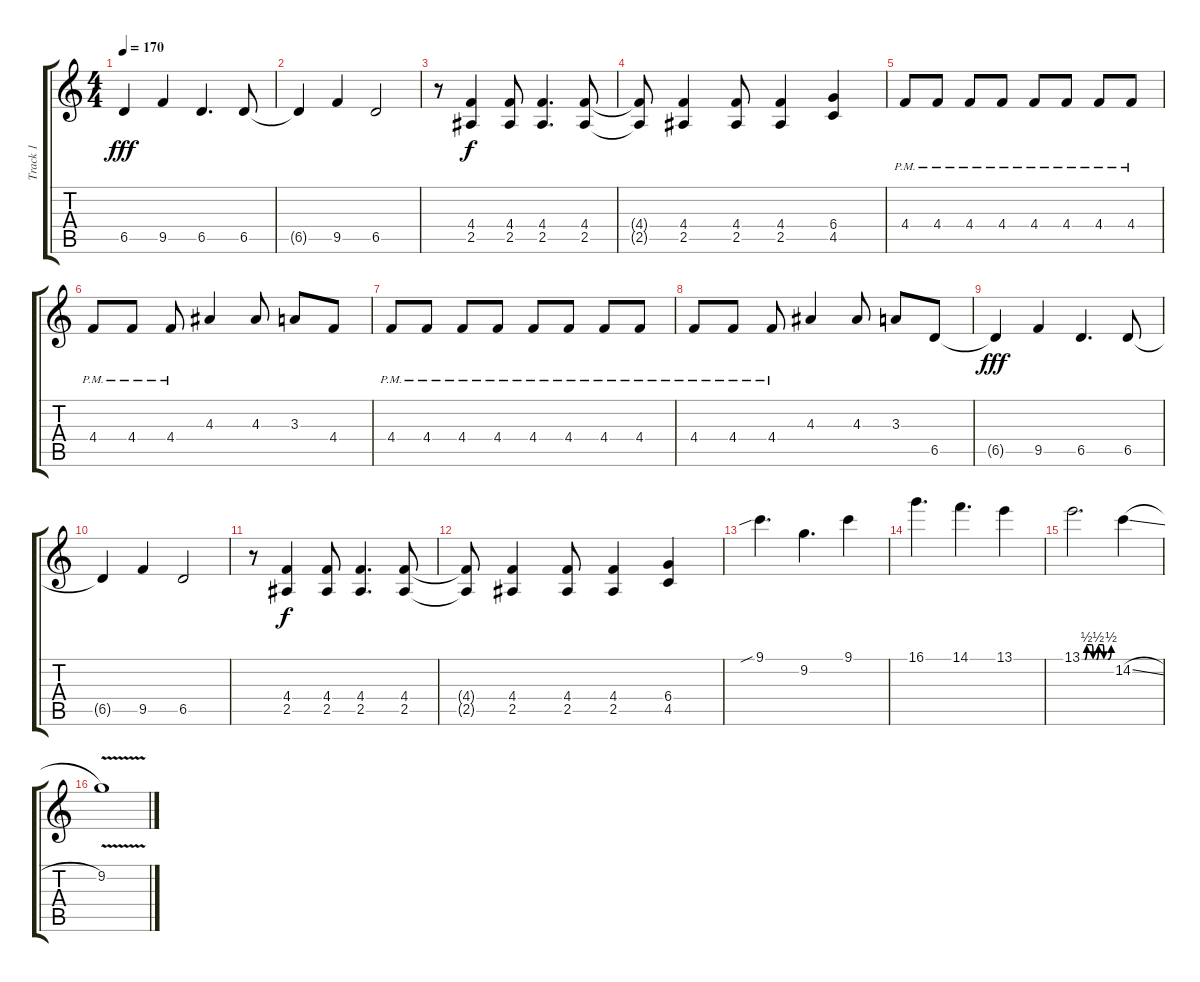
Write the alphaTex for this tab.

\track ("Track 1" "Track 1") {instrument distortionguitar}
\staff {score tabs}
\tuning (Eb4 Bb3 Gb3 Db3 Ab2 Eb2) {hide}
\ts (4 4)
\tempo 170
\clef g2
\ks c
6.5{t}.4{dy fff} 9.5.4 6.5.4{d} 6.5.8 |
6.5{t}.4 9.5.4 6.5.2 |
r.8 (4.4 2.5).4{dy f} (4.4 2.5).8 (4.4 2.5).4{d} (4.4 2.5).8 |
(4.4{t} 2.5{t}).8 (4.4 2.5).4 (4.4 2.5).8 (4.4 2.5).4 (6.4 4.5).4 |
4.4{pm}.8 4.4{pm}.8 4.4{pm}.8 4.4{pm}.8 4.4{pm}.8 4.4{pm}.8 4.4{pm}.8 4.4{pm}.8 |
4.4{pm}.8 4.4{pm}.8 4.4{pm}.8 4.3.4 4.3.8 3.3.8 4.4.8 |
4.4{pm}.8 4.4{pm}.8 4.4{pm}.8 4.4{pm}.8 4.4{pm}.8 4.4{pm}.8 4.4{pm}.8 4.4{pm}.8 |
4.4{pm}.8 4.4{pm}.8 4.4{pm}.8 4.3.4 4.3.8 3.3.8 6.5.8 |
6.5{t}.4{dy fff} 9.5.4 6.5.4{d} 6.5.8 |
6.5{t}.4 9.5.4 6.5.2 |
r.8 (4.4 2.5).4{dy f} (4.4 2.5).8 (4.4 2.5).4{d} (4.4 2.5).8 |
(4.4{t} 2.5{t}).8 (4.4 2.5).4 (4.4 2.5).8 (4.4 2.5).4 (6.4 4.5).4 |
9.1{sib}.4{d} 9.2.4{d} 9.1.4 |
16.1.4{d} 14.1.4{d} 13.1.4 |
13.1{be (custom 0 0 6 0 10 2 20 2 23 0 30 0 34 2 43 2 45 0 48 0 53 0 60 2)}.2{d} 14.2{sl}.4 |
9.2{v}.1
